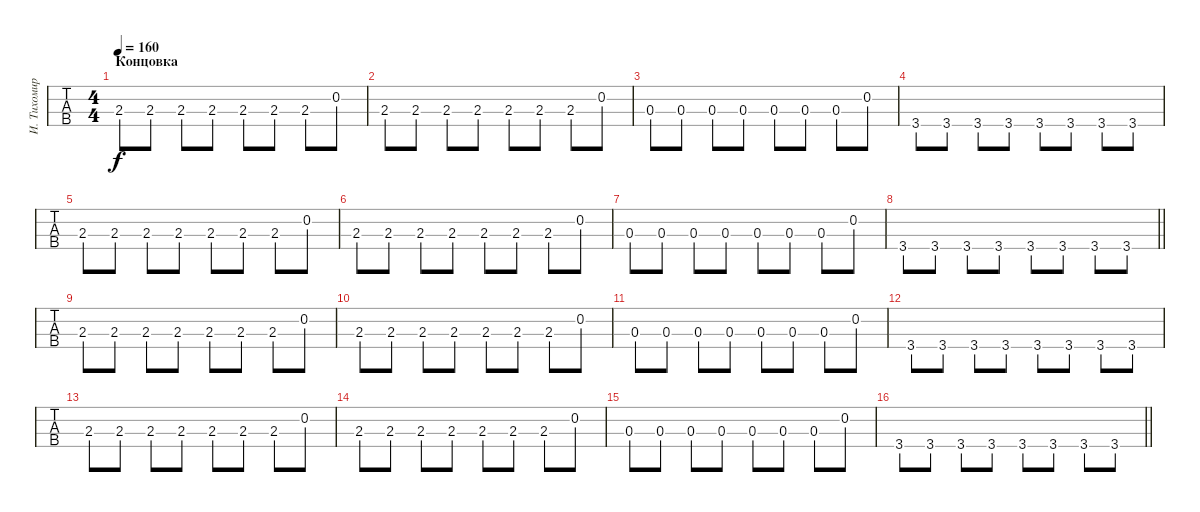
\track ("И. Тихомиров" "И. Тихомир") {instrument electricbassfinger}
\staff {tabs}
\tuning (G2 D2 A1 E1) {hide}
\ts (4 4)
\section ("" "Концовка")
\tempo 160
\clef f4
\ks c
2.3.8{dy f} 2.3.8 2.3.8 2.3.8 2.3.8 2.3.8 2.3.8 0.2.8 |
2.3.8 2.3.8 2.3.8 2.3.8 2.3.8 2.3.8 2.3.8 0.2.8 |
0.3.8 0.3.8 0.3.8 0.3.8 0.3.8 0.3.8 0.3.8 0.2.8 |
3.4.8 3.4.8 3.4.8 3.4.8 3.4.8 3.4.8 3.4.8 3.4.8 |
2.3.8 2.3.8 2.3.8 2.3.8 2.3.8 2.3.8 2.3.8 0.2.8 |
2.3.8 2.3.8 2.3.8 2.3.8 2.3.8 2.3.8 2.3.8 0.2.8 |
0.3.8 0.3.8 0.3.8 0.3.8 0.3.8 0.3.8 0.3.8 0.2.8 |
\barLineRight lightlight
3.4.8 3.4.8 3.4.8 3.4.8 3.4.8 3.4.8 3.4.8 3.4.8 |
2.3.8 2.3.8 2.3.8 2.3.8 2.3.8 2.3.8 2.3.8 0.2.8 |
2.3.8 2.3.8 2.3.8 2.3.8 2.3.8 2.3.8 2.3.8 0.2.8 |
0.3.8 0.3.8 0.3.8 0.3.8 0.3.8 0.3.8 0.3.8 0.2.8 |
3.4.8 3.4.8 3.4.8 3.4.8 3.4.8 3.4.8 3.4.8 3.4.8 |
2.3.8 2.3.8 2.3.8 2.3.8 2.3.8 2.3.8 2.3.8 0.2.8 |
2.3.8 2.3.8 2.3.8 2.3.8 2.3.8 2.3.8 2.3.8 0.2.8 |
0.3.8 0.3.8 0.3.8 0.3.8 0.3.8 0.3.8 0.3.8 0.2.8 |
\barLineRight lightlight
3.4.8 3.4.8 3.4.8 3.4.8 3.4.8 3.4.8 3.4.8 3.4.8
